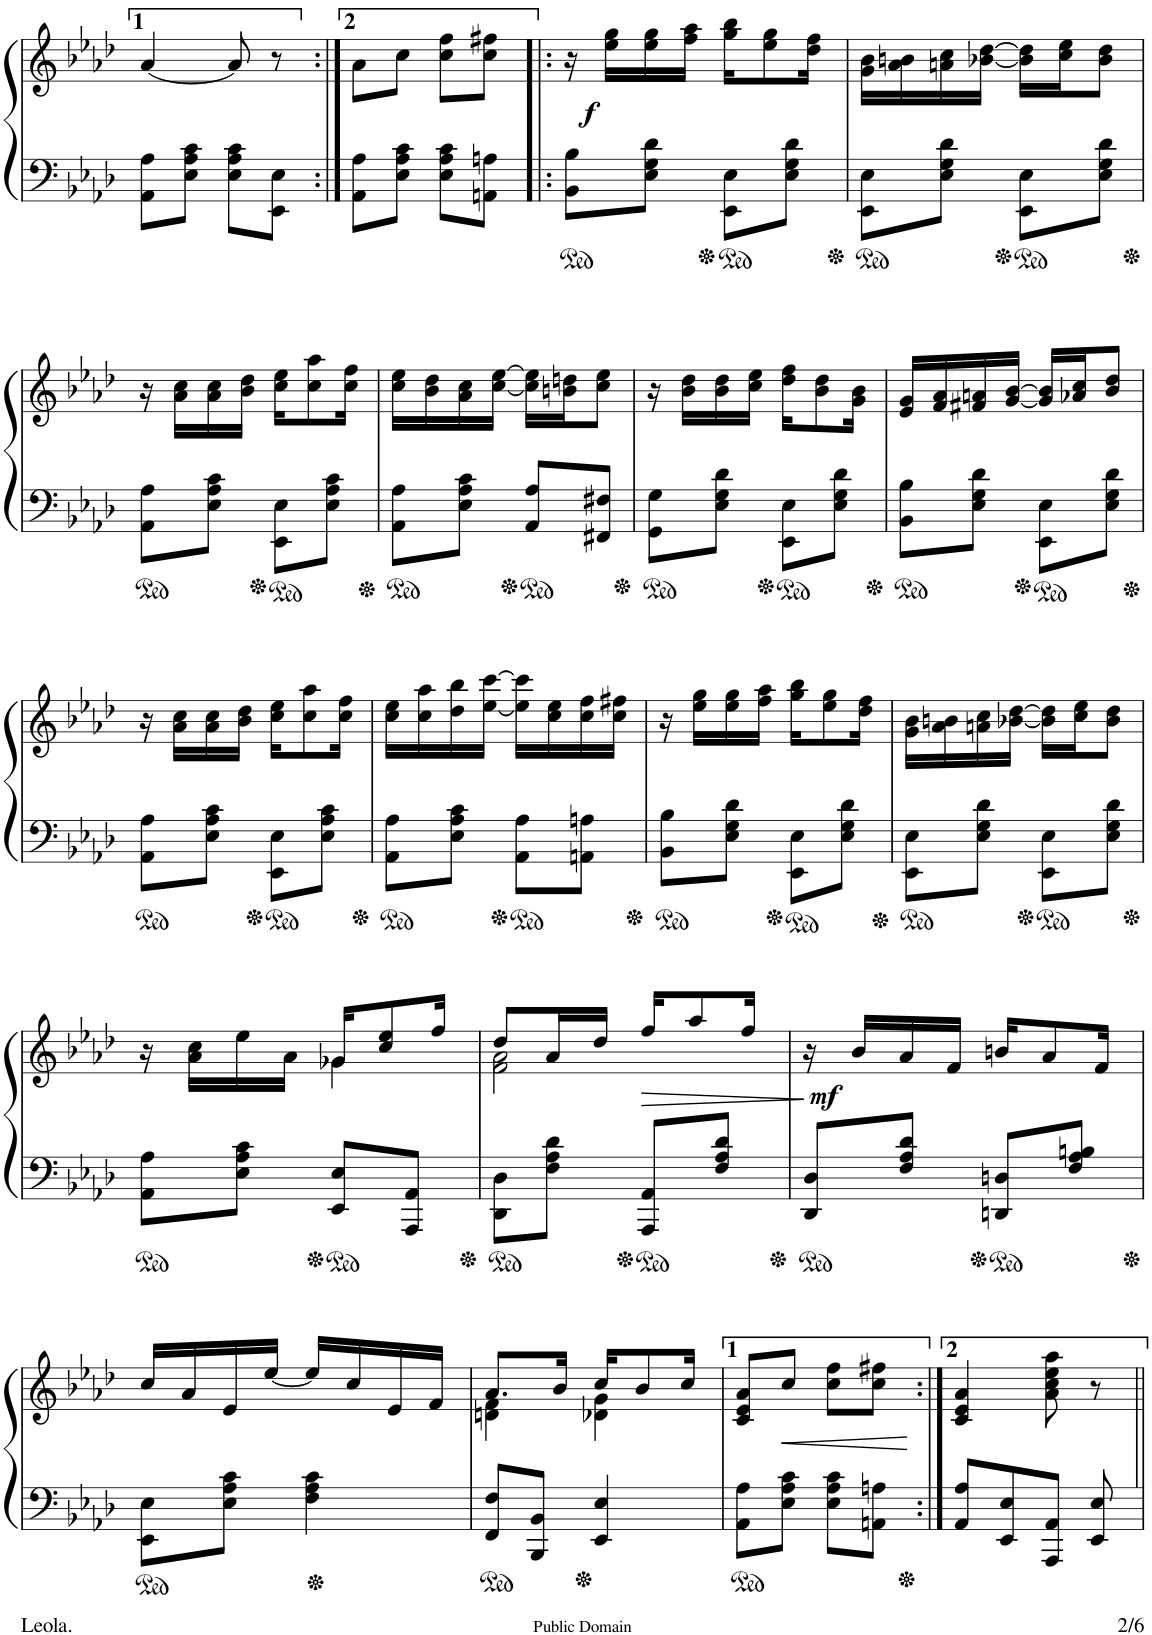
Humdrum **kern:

**kern	**kern	**dynam
*part1	*part1	*part1
*staff2	*staff1	*staff1/2
*I"Piano	*	*
*I'Pno.	*	*
!!LO:PB:g=z
*clefF4	*clefG2	*
*k[b-e-a-d-]	*k[b-e-a-d-]	*
*A-:	*A-:	*
*M2/4	*M2/4	*
=17	=17	=17
8AA-\ 8A-\L	[4a-/	.
8E-\ 8A-\ 8c\J	.	.
8E-\ 8A-\ 8c\L	8a-/]	.
8EE-\ 8E-\J	8r	.
=18:|!	=18:|!	=18:|!
8AA-\ 8A-\L	8a-\L	.
8E-\ 8A-\ 8c\J	8cc\J	.
8E-\ 8A-\ 8c\L	8cc\ 8ff\L	.
8AAn\ 8An\J	8cc\ 8ff#X\J	.
=19!|:	=19!|:	=19!|:
!	!	!LO:DY:b
8BB-\ 8B-\L	16r	f
.	16ee-\ 16gg\LL	.
8E-\ 8G\ 8d-\J	16ee-\ 16gg\	.
.	16ff\ 16aa-\JJ	.
8EE-\ 8E-\L	16gg\ 16bb-\KL	.
.	8ee-\ 8gg\	.
8E-\ 8G\ 8d-\J	.	.
.	16dd-\ 16ff\Jk	.
=20	=20	=20
8EE-\ 8E-\L	16g\ 16b-\LL	.
.	16a-\ 16bn\	.
8E-\ 8G\ 8d-\J	16an\ 16cc\	.
.	[16b-X\ [16dd-\JJ	.
8EE-\ 8E-\L	16b-\] 16dd-\]LL	.
.	16cc\ 16ee-\J	.
8E-\ 8G\ 8d-\J	8b-\ 8dd-\J	.
!!LO:LB:g=z
=21	=21	=21
8AA-\ 8A-\L	16r	.
.	16a-\ 16cc\LL	.
8E-\ 8A-\ 8c\J	16a-\ 16cc\	.
.	16b-\ 16dd-\JJ	.
8EE-\ 8E-\L	16cc\ 16ee-\KL	.
.	8cc\ 8aa-\	.
8E-\ 8A-\ 8c\J	.	.
.	16cc\ 16ff\Jk	.
=22	=22	=22
8AA-\ 8A-\L	16cc\ 16ee-\LL	.
.	16b-\ 16dd-\	.
8E-\ 8A-\ 8c\J	16a-\ 16cc\	.
.	[16cc\ [16ee-\JJ	.
8AA-/ 8A-/L	16cc\] 16ee-\]LL	.
.	16bn\ 16ddn\J	.
8FF#X/ 8F#X/J	8cc\ 8ee-\J	.
=23	=23	=23
8GG\ 8G\L	16r	.
.	16b-\ 16dd-\LL	.
8E-\ 8G\ 8d-\J	16b-\ 16dd-\	.
.	16cc\ 16ee-\JJ	.
8EE-\ 8E-\L	16dd-\ 16ff\KL	.
.	8b-\ 8dd-\	.
8E-\ 8G\ 8d-\J	.	.
.	16g\ 16b-\Jk	.
=24	=24	=24
8BB-\ 8B-\L	16e-/ 16g/LL	.
.	16f/ 16a-/	.
8E-\ 8G\ 8d-\J	16f#X/ 16an/	.
.	[16g/ [16b-/JJ	.
8EE-\ 8E-\L	16g/] 16b-/]LL	.
.	16a-X/ 16cc/J	.
8E-\ 8G\ 8d-\J	8b-/ 8dd-/J	.
!!LO:LB:g=z
=25	=25	=25
8AA-\ 8A-\L	16r	.
.	16a-\ 16cc\LL	.
8E-\ 8A-\ 8c\J	16a-\ 16cc\	.
.	16b-\ 16dd-\JJ	.
8EE-\ 8E-\L	16cc\ 16ee-\KL	.
.	8cc\ 8aa-\	.
8E-\ 8A-\ 8c\J	.	.
.	16cc\ 16ff\Jk	.
=26	=26	=26
8AA-\ 8A-\L	16cc\ 16ee-\LL	.
.	16cc\ 16aa-\	.
8E-\ 8A-\ 8c\J	16dd-\ 16bb-\	.
.	[16ee-\ [16ccc\JJ	.
8AA-\ 8A-\L	16ee-\] 16ccc\]LL	.
.	16cc\ 16ee-\	.
8AAn\ 8An\J	16cc\ 16ff\	.
.	16cc\ 16ff#X\JJ	.
=27	=27	=27
8BB-\ 8B-\L	16r	.
.	16ee-\ 16gg\LL	.
8E-\ 8G\ 8d-\J	16ee-\ 16gg\	.
.	16ff\ 16aa-\JJ	.
8EE-\ 8E-\L	16gg\ 16bb-\KL	.
.	8ee-\ 8gg\	.
8E-\ 8G\ 8d-\J	.	.
.	16dd-\ 16ff\Jk	.
=28	=28	=28
8EE-\ 8E-\L	16g\ 16b-\LL	.
.	16a-\ 16bn\	.
8E-\ 8G\ 8d-\J	16an\ 16cc\	.
.	[16b-X\ [16dd-\JJ	.
8EE-\ 8E-\L	16b-\] 16dd-\]LL	.
.	16cc\ 16ee-\J	.
8E-\ 8G\ 8d-\J	8b-\ 8dd-\J	.
!!LO:LB:g=z
=29	=29	=29
*	*^	*
8AA-\ 8A-\L	16r	16ryy	.
.	16a-\ 16cc\LL	16ryy	.
8E-\ 8A-\ 8c\J	16ee-\	8ryy	.
.	16a-\JJ	.	.
8EE-/ 8E-/L	16g-X/KL	4g-\	.
.	8cc/ 8ee-/	.	.
8AAA-/ 8AA-/J	.	.	.
.	16ff/Jk	.	.
=30	=30	=30	=30
8DD-\ 8D-\L	8dd-/L	2f\ 2a-\	.
8F\ 8A-\ 8d-\J	16a-/L	.	.
.	16dd-/JJ	.	.
!	!	!	!LO:HP:b
8AAA-/ 8AA-/L	16ff/KL	.	>
.	8aa-/	.	.
8F/ 8A-/ 8d-/J	.	.	.
.	16ff/Jk	.	.
*	*v	*v	*
.	.	]
=31	=31	=31
!	!	!LO:DY:b
8DD-/ 8D-/L	16r	mf
.	16b-/LL	.
8F/ 8A-/ 8d-/J	16a-/	.
.	16f/JJ	.
8DDn/ 8Dn/L	16bn/KL	.
.	8a-/	.
8F/ 8A-/ 8Bn/J	.	.
.	16f/Jk	.
!!LO:LB:g=z
=32	=32	=32
8EE-\ 8E-\L	16cc/LL	.
.	16a-/	.
8E-\ 8A-\ 8c\J	16e-/	.
.	[16ee-/JJ	.
4F\ 4A-\ 4c\	16ee-/LL]	.
.	16cc/	.
.	16e-/	.
.	16f/JJ	.
=33	=33	=33
*	*^	*
8FF/ 8F/L	8.a-/L	4dn\ 4f\	.
8BBB-/ 8BB-/J	.	.	.
.	16b-/Jk	.	.
4EE-/ 4E-/	16cc/KL	4d-X\ 4g\	.
.	8b-/	.	.
.	16cc/Jk	.	.
*	*v	*v	*
=34	=34	=34
8AA-\ 8A-\L	8c/ 8e-/ 8a-/L	.
!	!	!LO:HP:b
8E-\ 8A-\ 8c\J	8cc/J	<
8E-\ 8A-\ 8c\L	8cc\ 8ff\L	.
8AAn\ 8An\J	8cc\ 8ff#X\J	.
.	.	[
=35:|!	=35:|!	=35:|!
8AA-/ 8A-/L	4c/ 4e-/ 4a-/	.
8EE-/ 8E-/	.	.
8AAA-/ 8AA-/J	8a-\ 8cc\ 8ee-\ 8aa-\	.
8EE-/ 8E-/	8r	.
=||	=||	=||
*-	*-	*-
